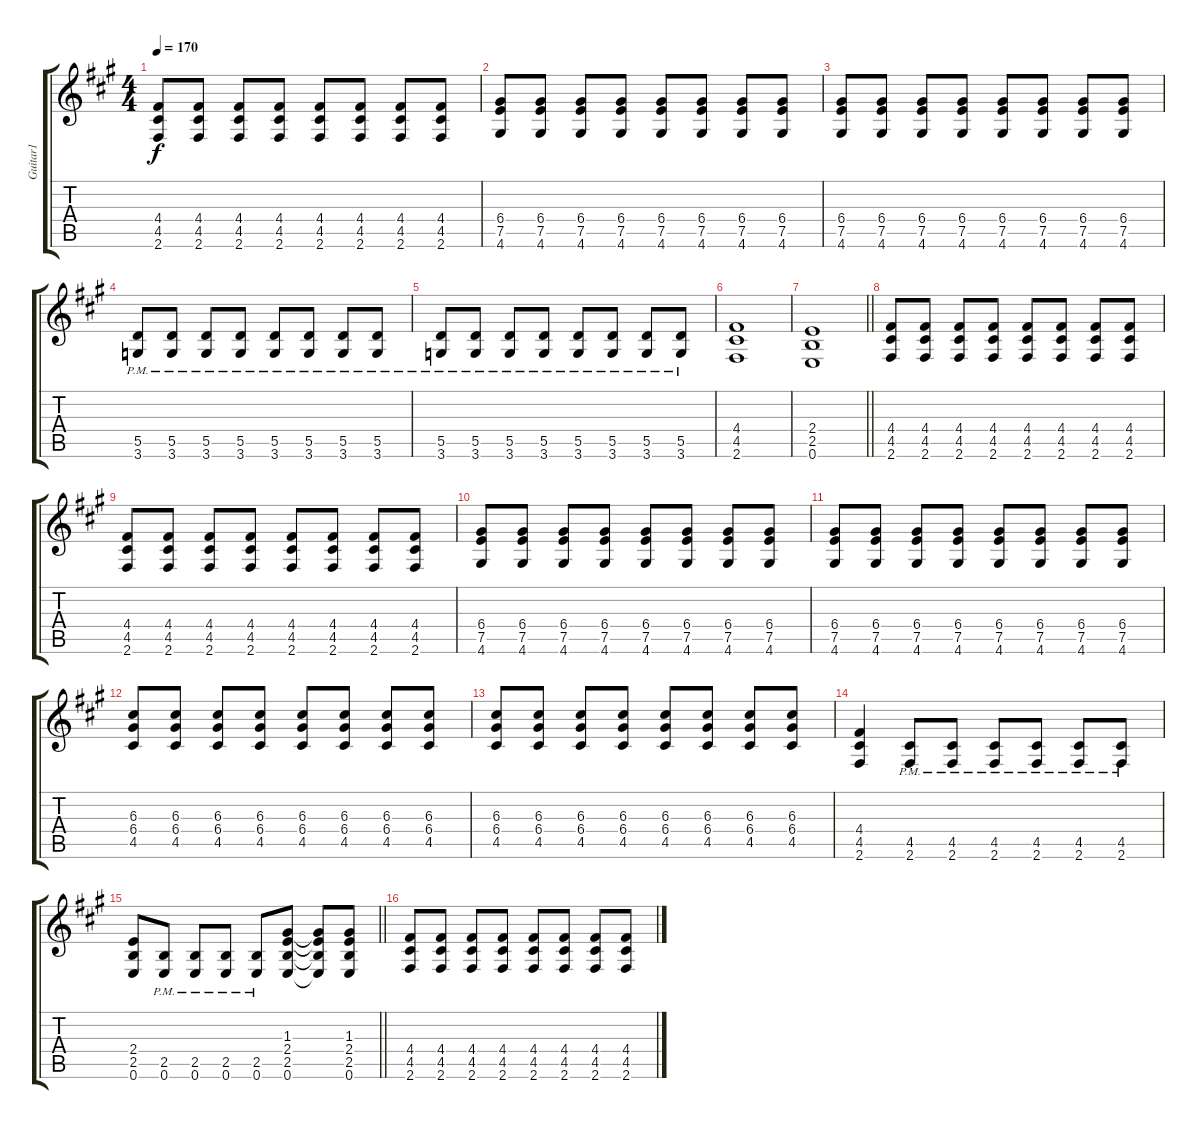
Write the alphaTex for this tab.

\track ("Guitar1" "Guitar1") {instrument overdrivenguitar}
\staff {score tabs}
\tuning (E4 B3 G3 D3 A2 E2) {hide}
\ts (4 4)
\tempo 170
\clef g2
\ks f#minor
(4.4 4.5 2.6).8{dy f} (4.4 4.5 2.6).8 (4.4 4.5 2.6).8 (4.4 4.5 2.6).8 (4.4 4.5 2.6).8 (4.4 4.5 2.6).8 (4.4 4.5 2.6).8 (4.4 4.5 2.6).8 |
(6.4 7.5 4.6).8 (6.4 7.5 4.6).8 (6.4 7.5 4.6).8 (6.4 7.5 4.6).8 (6.4 7.5 4.6).8 (6.4 7.5 4.6).8 (6.4 7.5 4.6).8 (6.4 7.5 4.6).8 |
(6.4 7.5 4.6).8 (6.4 7.5 4.6).8 (6.4 7.5 4.6).8 (6.4 7.5 4.6).8 (6.4 7.5 4.6).8 (6.4 7.5 4.6).8 (6.4 7.5 4.6).8 (6.4 7.5 4.6).8 |
(5.5{pm} 3.6{pm}).8 (5.5{pm} 3.6{pm}).8 (5.5{pm} 3.6{pm}).8 (5.5{pm} 3.6{pm}).8 (5.5{pm} 3.6{pm}).8 (5.5{pm} 3.6{pm}).8 (5.5{pm} 3.6{pm}).8 (5.5{pm} 3.6{pm}).8 |
(5.5{pm} 3.6{pm}).8 (5.5{pm} 3.6{pm}).8 (5.5{pm} 3.6{pm}).8 (5.5{pm} 3.6{pm}).8 (5.5{pm} 3.6{pm}).8 (5.5{pm} 3.6{pm}).8 (5.5{pm} 3.6{pm}).8 (5.5{pm} 3.6{pm}).8 |
(4.4 4.5 2.6).1 |
\barLineRight lightlight
(2.4 2.5 0.6).1 |
(4.4 4.5 2.6).8 (4.4 4.5 2.6).8 (4.4 4.5 2.6).8 (4.4 4.5 2.6).8 (4.4 4.5 2.6).8 (4.4 4.5 2.6).8 (4.4 4.5 2.6).8 (4.4 4.5 2.6).8 |
(4.4 4.5 2.6).8 (4.4 4.5 2.6).8 (4.4 4.5 2.6).8 (4.4 4.5 2.6).8 (4.4 4.5 2.6).8 (4.4 4.5 2.6).8 (4.4 4.5 2.6).8 (4.4 4.5 2.6).8 |
(6.4 7.5 4.6).8 (6.4 7.5 4.6).8 (6.4 7.5 4.6).8 (6.4 7.5 4.6).8 (6.4 7.5 4.6).8 (6.4 7.5 4.6).8 (6.4 7.5 4.6).8 (6.4 7.5 4.6).8 |
(6.4 7.5 4.6).8 (6.4 7.5 4.6).8 (6.4 7.5 4.6).8 (6.4 7.5 4.6).8 (6.4 7.5 4.6).8 (6.4 7.5 4.6).8 (6.4 7.5 4.6).8 (6.4 7.5 4.6).8 |
(6.3 6.4 4.5).8 (6.3 6.4 4.5).8 (6.3 6.4 4.5).8 (6.3 6.4 4.5).8 (6.3 6.4 4.5).8 (6.3 6.4 4.5).8 (6.3 6.4 4.5).8 (6.3 6.4 4.5).8 |
(6.3 6.4 4.5).8 (6.3 6.4 4.5).8 (6.3 6.4 4.5).8 (6.3 6.4 4.5).8 (6.3 6.4 4.5).8 (6.3 6.4 4.5).8 (6.3 6.4 4.5).8 (6.3 6.4 4.5).8 |
(4.4 4.5 2.6).4 (4.5{pm} 2.6{pm}).8 (4.5{pm} 2.6{pm}).8 (4.5{pm} 2.6{pm}).8 (4.5{pm} 2.6{pm}).8 (4.5{pm} 2.6{pm}).8 (4.5{pm} 2.6{pm}).8 |
\barLineRight lightlight
(2.4 2.5 0.6).8 (2.5{pm} 0.6{pm}).8 (2.5{pm} 0.6{pm}).8 (2.5{pm} 0.6{pm}).8 (2.5{pm} 0.6{pm}).8 (1.3 2.4 2.5 0.6).8 (1.3{t} 2.4{t} 2.5{t} 0.6{t}).8 (1.3 2.4 2.5 0.6).8 |
(4.4 4.5 2.6).8 (4.4 4.5 2.6).8 (4.4 4.5 2.6).8 (4.4 4.5 2.6).8 (4.4 4.5 2.6).8 (4.4 4.5 2.6).8 (4.4 4.5 2.6).8 (4.4 4.5 2.6).8
